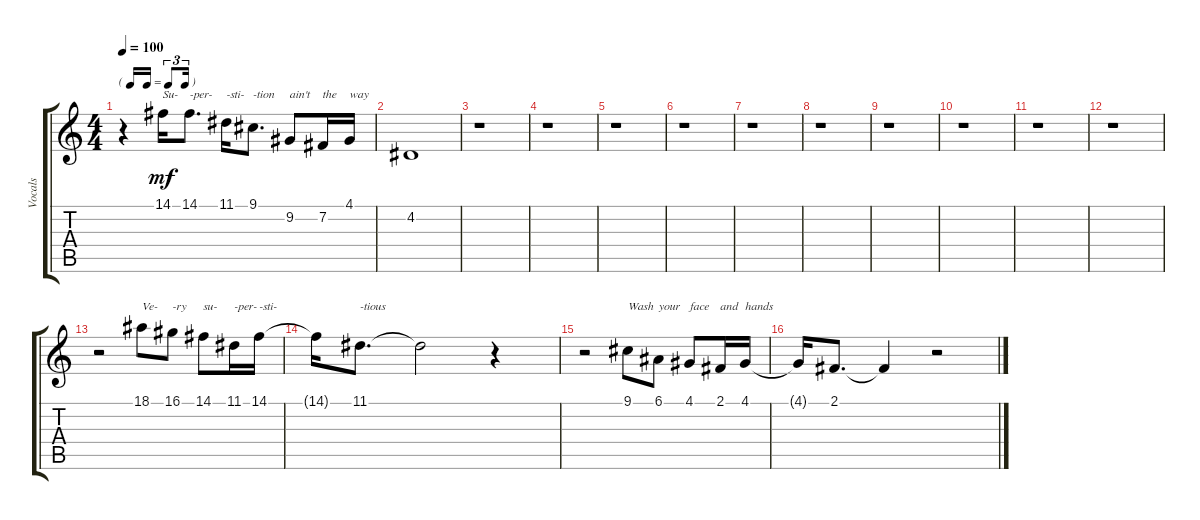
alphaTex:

\track ("Vocals" "Vocals") {instrument altosax}
\staff {score tabs}
\tuning (E4 B3 G3 D3 A2 E2) {hide}
\ts (4 4)
\tf triplet16th
\tempo 100
\clef g2
\ks c
r.4{dy mf} 14.1.16{txt "Su-"} 14.1.8{d txt "-per-"} 11.1.16{txt "-sti-"} 9.1.8{d txt "-tion"} 9.2.8{txt "ain't"} 7.2.16{txt "the"} 4.1.16{txt "way"} |
4.2.1 |
r.1 |
r.1 |
r.1 |
r.1 |
r.1 |
r.1 |
r.1 |
r.1 |
r.1 |
r.1 |
r.2 18.1.8{txt "Ve-"} 16.1.8{txt "-ry"} 14.1.8{txt "su-"} 11.1.16{txt "-per-"} 14.1.16{txt "-sti-"} |
14.1{t}.16 11.1.8{d txt "-tious"} 11.1{t}.2 r.4 |
r.2 9.1.8{txt "Wash"} 6.1.8{txt "your"} 4.1.8{txt "face"} 2.1.16{txt "and"} 4.1.16{txt "hands"} |
4.1{t}.16 2.1.8{d} 2.1{t}.4 r.2
